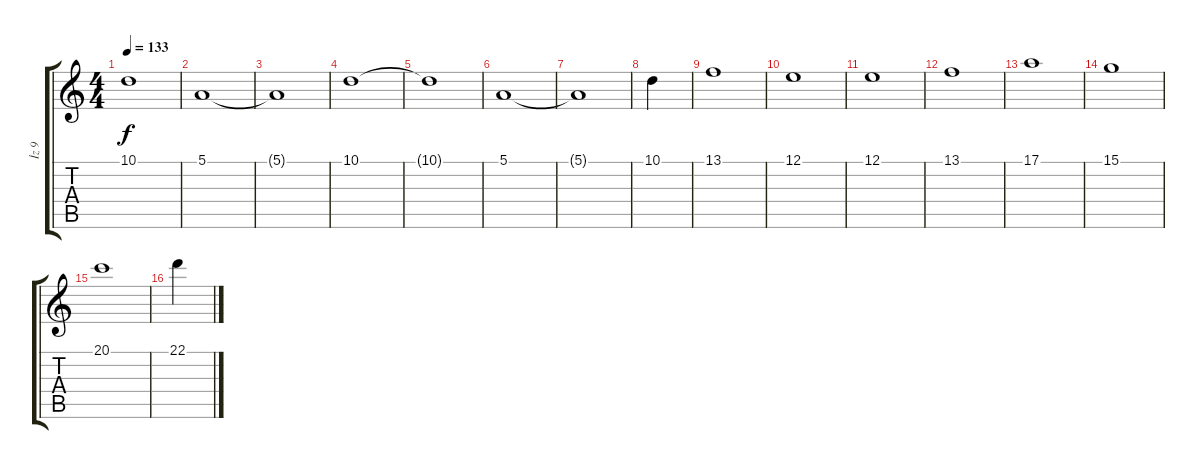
\track ("İz 9" "İz 9") {instrument pad2warm}
\staff {score tabs}
\tuning (E4 B3 G3 D3 A2 E2) {hide}
\ts (4 4)
\tempo 133
\clef g2
\ks c
10.1.1{dy f} |
5.1.1 |
5.1{t}.1 |
10.1.1 |
10.1{t}.1 |
5.1.1 |
5.1{t}.1 |
10.1.4 |
13.1.1 |
12.1.1 |
12.1.1 |
13.1.1 |
17.1.1 |
15.1.1 |
20.1.1 |
22.1.4
